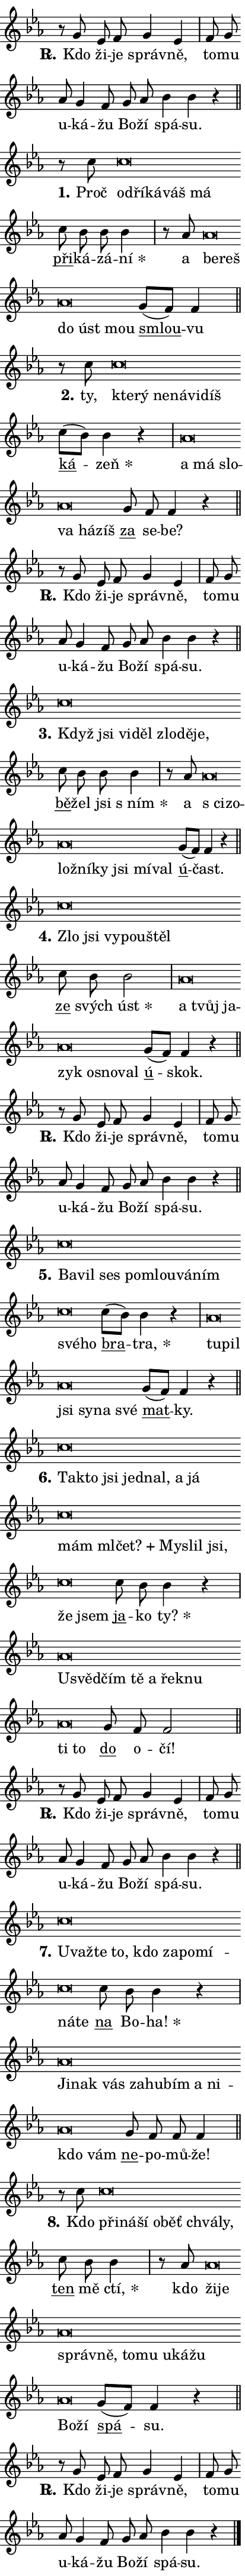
\version "2.24.0"
\header { tagline = "" }
\paper {
  indent = 0\cm
  top-margin = 0\cm
  right-margin = 0.13\cm % to fit lyric hyphens
  bottom-margin = 0\cm
  left-margin = 0\cm
  paper-width = 7\cm
  page-breaking = #ly:one-page-breaking
  system-system-spacing.basic-distance = #11
  score-system-spacing.basic-distance = #11
  ragged-last = ##f
}


%% Author: Thomas Morley
%% https://lists.gnu.org/archive/html/lilypond-user/2020-05/msg00002.html
#(define (line-position grob)
"Returns position of @var[grob} in current system:
   @code{'start}, if at first time-step
   @code{'end}, if at last time-step
   @code{'middle} otherwise
"
  (let* ((col (ly:item-get-column grob))
         (ln (ly:grob-object col 'left-neighbor))
         (rn (ly:grob-object col 'right-neighbor))
         (col-to-check-left (if (ly:grob? ln) ln col))
         (col-to-check-right (if (ly:grob? rn) rn col))
         (break-dir-left
           (and
             (ly:grob-property col-to-check-left 'non-musical #f)
             (ly:item-break-dir col-to-check-left)))
         (break-dir-right
           (and
             (ly:grob-property col-to-check-right 'non-musical #f)
             (ly:item-break-dir col-to-check-right))))
        (cond ((eqv? 1 break-dir-left) 'start)
              ((eqv? -1 break-dir-right) 'end)
              (else 'middle))))

#(define (tranparent-at-line-position vctor)
  (lambda (grob)
  "Relying on @code{line-position} select the relevant enry from @var{vctor}.
Used to determine transparency,"
    (case (line-position grob)
      ((end) (not (vector-ref vctor 0)))
      ((middle) (not (vector-ref vctor 1)))
      ((start) (not (vector-ref vctor 2))))))

noteHeadBreakVisibility =
#(define-music-function (break-visibility)(vector?)
"Makes @code{NoteHead}s transparent relying on @var{break-visibility}"
#{
  \override NoteHead.transparent =
    #(tranparent-at-line-position break-visibility)
#})

#(define delete-ledgers-for-transparent-note-heads
  (lambda (grob)
    "Reads whether a @code{NoteHead} is transparent.
If so this @code{NoteHead} is removed from @code{'note-heads} from
@var{grob}, which is supposed to be @code{LedgerLineSpanner}.
As a result ledgers are not printed for this @code{NoteHead}"
    (let* ((nhds-array (ly:grob-object grob 'note-heads))
           (nhds-list
             (if (ly:grob-array? nhds-array)
                 (ly:grob-array->list nhds-array)
                 '()))
           ;; Relies on the transparent-property being done before
           ;; Staff.LedgerLineSpanner.after-line-breaking is executed.
           ;; This is fragile ...
           (to-keep
             (remove
               (lambda (nhd)
                 (ly:grob-property nhd 'transparent #f))
               nhds-list)))
      ;; TODO find a better method to iterate over grob-arrays, similiar
      ;; to filter/remove etc for lists
      ;; For now rebuilt from scratch
      (set! (ly:grob-object grob 'note-heads)  '())
      (for-each
        (lambda (nhd)
          (ly:pointer-group-interface::add-grob grob 'note-heads nhd))
        to-keep))))

squashNotes = {
  \override NoteHead.X-extent = #'(-0.2 . 0.2)
  \override NoteHead.Y-extent = #'(-0.75 . 0)
  \override NoteHead.stencil =
    #(lambda (grob)
       (let ((pos (ly:grob-property grob 'staff-position)))
         (begin
           (if (< pos -7) (display "ERROR: Lower brevis then expected\n") (display "OK: Expected brevis position\n"))
           (if (<= pos -6) ly:text-interface::print ly:note-head::print))))
}
unSquashNotes = {
  \revert NoteHead.X-extent
  \revert NoteHead.Y-extent
  \revert NoteHead.stencil
}

hideNotes = \noteHeadBreakVisibility #begin-of-line-visible
unHideNotes = \noteHeadBreakVisibility #all-visible

% work-around for resetting accidentals
% https://lilypond.org/doc/v2.23/Documentation/notation/displaying-rhythms#unmetered-music
cadenzaMeasure = {
  \cadenzaOff
  \partial 1024 s1024
  \cadenzaOn
}

#(define-markup-command (accent layout props text) (markup?)
  "Underline accented syllable"
  (interpret-markup layout props
    #{\markup \override #'(offset . 4.3) \underline { #text }#}))

responsum = \markup \concat {
  "R" \hspace #-1.05 \path #0.1 #'((moveto 0 0.07) (lineto 0.9 0.8)) \hspace #0.05 "."
}

spaceSize = #0.6828661417322834 % exact space size for TeX Gyre Schola

\layout {
  \context {
    \Staff
    \remove "Time_signature_engraver"
    \override LedgerLineSpanner.after-line-breaking = #delete-ledgers-for-transparent-note-heads
  }
  \context {
    \Lyrics {
      \override LyricSpace.minimum-distance = \spaceSize
      \override LyricText.font-name = #"TeX Gyre Schola"
      \override LyricText.font-size = 1
      \override StanzaNumber.font-name = #"TeX Gyre Schola Bold"
      \override StanzaNumber.font-size = 1
    }
  }
  \context {
    \Score 
    \override NoteHead.text =
      #(lambda (grob) 
        (let ((pos (ly:grob-property grob 'staff-position)))
          #{\markup {
            \combine
              \halign #-0.55 \raise #(if (= pos -6) 0 0.5) \override #'(thickness . 2) \draw-line #'(3.2 . 0)
              \musicglyph "noteheads.sM1"
          }#}))
  }
}

% magnetic-lyrics.ily
%
%   written by
%     Jean Abou Samra <jean@abou-samra.fr>
%     Werner Lemberg <wl@gnu.org>
%
%   adapted by
%     Jiri Hon <jiri.hon@gmail.com>
%
% Version 2022-Apr-15

% https://www.mail-archive.com/lilypond-user@gnu.org/msg149350.html

#(define (Left_hyphen_pointer_engraver context)
   "Collect syllable-hyphen-syllable occurrences in lyrics and store
them in properties.  This engraver only looks to the left.  For
example, if the lyrics input is @code{foo -- bar}, it does the
following.

@itemize @bullet
@item
Set the @code{text} property of the @code{LyricHyphen} grob between
@q{foo} and @q{bar} to @code{foo}.

@item
Set the @code{left-hyphen} property of the @code{LyricText} grob with
text @q{foo} to the @code{LyricHyphen} grob between @q{foo} and
@q{bar}.
@end itemize

Use this auxiliary engraver in combination with the
@code{lyric-@/text::@/apply-@/magnetic-@/offset!} hook."
   (let ((hyphen #f)
         (text #f))
     (make-engraver
      (acknowledgers
       ((lyric-syllable-interface engraver grob source-engraver)
        (set! text grob)))
      (end-acknowledgers
       ((lyric-hyphen-interface engraver grob source-engraver)
        ;(when (not (grob::has-interface grob 'lyric-space-interface))
          (set! hyphen grob)));)
      ((stop-translation-timestep engraver)
       (when (and text hyphen)
         (ly:grob-set-object! text 'left-hyphen hyphen))
       (set! text #f)
       (set! hyphen #f)))))

#(define (lyric-text::apply-magnetic-offset! grob)
   "If the space between two syllables is less than the value in
property @code{LyricText@/.details@/.squash-threshold}, move the right
syllable to the left so that it gets concatenated with the left
syllable.

Use this function as a hook for
@code{LyricText@/.after-@/line-@/breaking} if the
@code{Left_@/hyphen_@/pointer_@/engraver} is active."
   (let ((hyphen (ly:grob-object grob 'left-hyphen #f)))
     (when hyphen
       (let ((left-text (ly:spanner-bound hyphen LEFT)))
         (when (grob::has-interface left-text 'lyric-syllable-interface)
           (let* ((common (ly:grob-common-refpoint grob left-text X))
                  (this-x-ext (ly:grob-extent grob common X))
                  (left-x-ext
                   (begin
                     ;; Trigger magnetism for left-text.
                     (ly:grob-property left-text 'after-line-breaking)
                     (ly:grob-extent left-text common X)))
                  ;; `delta` is the gap width between two syllables.
                  (delta (- (interval-start this-x-ext)
                            (interval-end left-x-ext)))
                  (details (ly:grob-property grob 'details))
                  (threshold (assoc-get 'squash-threshold details 0.2)))
             (when (< delta threshold)
               (let* (;; We have to manipulate the input text so that
                      ;; ligatures crossing syllable boundaries are not
                      ;; disabled.  For languages based on the Latin
                      ;; script this is essentially a beautification.
                      ;; However, for non-Western scripts it can be a
                      ;; necessity.
                      (lt (ly:grob-property left-text 'text))
                      (rt (ly:grob-property grob 'text))
                      (is-space (grob::has-interface hyphen 'lyric-space-interface))
                      (space (if is-space " " ""))
                      (extra-delta (if is-space spaceSize 0))
                      ;; Append new syllable.
                      (ltrt-space (if (and (string? lt) (string? rt))
                                (string-append lt space rt)
                                (make-concat-markup (list lt space rt))))
                      ;; Right-align `ltrt` to the right side.
                      (ltrt-space-markup (grob-interpret-markup
                               grob
                               (make-translate-markup
                                (cons (interval-length this-x-ext) 0)
                                (make-right-align-markup ltrt-space)))))
                 (begin
                   ;; Don't print `left-text`.
                   (ly:grob-set-property! left-text 'stencil #f)
                   ;; Set text and stencil (which holds all collected
                   ;; syllables so far) and shift it to the left.
                   (ly:grob-set-property! grob 'text ltrt-space)
                   (ly:grob-set-property! grob 'stencil ltrt-space-markup)
                   (ly:grob-translate-axis! grob (- (- delta extra-delta)) X))))))))))


#(define (lyric-hyphen::displace-bounds-first grob)
   ;; Make very sure this callback isn't triggered too early.
   (let ((left (ly:spanner-bound grob LEFT))
         (right (ly:spanner-bound grob RIGHT)))
     (ly:grob-property left 'after-line-breaking)
     (ly:grob-property right 'after-line-breaking)
     (ly:lyric-hyphen::print grob)))

squashThreshold = #0.4

\layout {
  \context {
    \Lyrics
    \consists #Left_hyphen_pointer_engraver
    \override LyricText.after-line-breaking =
      #lyric-text::apply-magnetic-offset!
    \override LyricHyphen.stencil = #lyric-hyphen::displace-bounds-first
    \override LyricText.details.squash-threshold = \squashThreshold
    \override LyricHyphen.minimum-distance = 0
    \override LyricHyphen.minimum-length = \squashThreshold
  }
}

squashText = \override LyricText.details.squash-threshold = 9999
unSquashText = \override LyricText.details.squash-threshold = \squashThreshold

leftText = \override LyricText.self-alignment-X = #LEFT
unLeftText = \revert LyricText.self-alignment-X

starOffset = #(lambda (grob) 
                (let ((x_offset (ly:self-alignment-interface::aligned-on-x-parent grob)))
                  (if (= x_offset 0) 0 (+ x_offset 1.2))))

star = #(define-music-function (syllable)(string?)
"Append star separator at the end of a syllable"
#{
  \once \override LyricText.X-offset = #starOffset
  \lyricmode { \markup {
    #syllable
    \override #'((font-name . "TeX Gyre Schola Bold")) \hspace #0.2 \lower #0.65 \larger "*"
  } }
#})

starAccent = #(define-music-function (syllable)(string?)
"Append star separator at the end of a syllable and make accent"
#{
  \once \override LyricText.X-offset = #starOffset
  \lyricmode { \markup {
    \accent #syllable
    \override #'((font-name . "TeX Gyre Schola Bold")) \hspace #0.2 \lower #0.65 \larger "*"
  } }
#})

breath = #(define-music-function (syllable)(string?)
"Append breathing indicator at the end of a syllable"
#{
  \lyricmode { \markup { #syllable "+" } }
#})

optionalBreath = #(define-music-function (syllable)(string?)
"Append optional breathing indicator at the end of a syllable"
#{
  \lyricmode { \markup { #syllable "(+)" } }
#})


\score {
    <<
        \new Voice = "melody" { \cadenzaOn \key es \major \relative { r8 g' es f g4 es \cadenzaMeasure \bar "|" f8 g \bar "" as g4 f8 \bar "" g as \bar "" bes4 bes r \cadenzaMeasure \bar "||" \break } }
        \new Lyrics \lyricsto "melody" { \lyricmode { \set stanza = \responsum
Kdo ži -- je správ -- ně, to -- mu u -- ká -- žu Bo -- ží spá -- su. } }
    >>
    \layout {}
}

\score {
    <<
        \new Voice = "melody" { \cadenzaOn \key es \major \relative { r8 c''8 \squashNotes c\breve*1/16 \hideNotes \breve*1/16 \bar "" \breve*1/16 \bar "" \breve*1/16 \breve*1/16 \bar "" \unHideNotes \unSquashNotes \bar "" c8 bes bes bes4 \cadenzaMeasure \bar "|" r8 as8 \squashNotes as\breve*1/16 \hideNotes \breve*1/16 \bar "" \breve*1/16 \bar "" \breve*1/16 \breve*1/16 \bar "" \unHideNotes \unSquashNotes \bar "" g8[( f)] f4 \cadenzaMeasure \bar "||" \break } }
        \new Lyrics \lyricsto "melody" { \lyricmode { \set stanza = "1."
Proč \leftText od -- \squashText ří -- ká -- váš má \unLeftText \unSquashText \markup \accent při -- ká -- zá -- \star ní a \leftText be -- \squashText reš do úst mou \unLeftText \unSquashText \markup \accent smlou -- vu } }
    >>
    \layout {}
}

\score {
    <<
        \new Voice = "melody" { \cadenzaOn \key es \major \relative { r8 c''8 \squashNotes c\breve*1/16 \hideNotes \breve*1/16 \bar "" \breve*1/16 \bar "" \breve*1/16 \bar "" \breve*1/16 \breve*1/16 \bar "" \unHideNotes \unSquashNotes \bar "" c8[( bes)] bes4 r \cadenzaMeasure \bar "|" \squashNotes as\breve*1/16 \hideNotes \breve*1/16 \bar "" \breve*1/16 \bar "" \breve*1/16 \bar "" \breve*1/16 \breve*1/16 \bar "" \unHideNotes \unSquashNotes \bar "" g8 f f4 r \cadenzaMeasure \bar "||" \break } }
        \new Lyrics \lyricsto "melody" { \lyricmode { \set stanza = "2."
ty, \leftText kte -- \squashText rý ne -- ná -- vi -- díš \unLeftText \unSquashText \markup \accent ká -- \star zeň \leftText a \squashText má slo -- va há -- zíš \unLeftText \unSquashText \markup \accent za se -- be? } }
    >>
    \layout {}
}

\score {
    <<
        \new Voice = "melody" { \cadenzaOn \key es \major \relative { r8 g' es f g4 es \cadenzaMeasure \bar "|" f8 g \bar "" as g4 f8 \bar "" g as \bar "" bes4 bes r \cadenzaMeasure \bar "||" \break } }
        \new Lyrics \lyricsto "melody" { \lyricmode { \set stanza = \responsum
Kdo ži -- je správ -- ně, to -- mu u -- ká -- žu Bo -- ží spá -- su. } }
    >>
    \layout {}
}

\score {
    <<
        \new Voice = "melody" { \cadenzaOn \key es \major \relative { \squashNotes c''\breve*1/16 \hideNotes \breve*1/16 \bar "" \breve*1/16 \bar "" \breve*1/16 \bar "" \breve*1/16 \bar "" \breve*1/16 \breve*1/16 \bar "" \unHideNotes \unSquashNotes \bar "" c8 bes bes bes4 \cadenzaMeasure \bar "|" r8 as8 \squashNotes as\breve*1/16 \hideNotes \breve*1/16 \bar "" \breve*1/16 \bar "" \breve*1/16 \bar "" \breve*1/16 \bar "" \breve*1/16 \bar "" \breve*1/16 \breve*1/16 \bar "" \unHideNotes \unSquashNotes \bar "" g8[( f)] f4 r \cadenzaMeasure \bar "||" \break } }
        \new Lyrics \lyricsto "melody" { \lyricmode { \set stanza = "3."
\leftText Když \squashText jsi vi -- děl zlo -- dě -- je, \unLeftText \unSquashText \markup \accent bě -- žel jsi \star "s ním" a \leftText "s ci" -- \squashText zo -- lož -- ní -- ky jsi mí -- val \unLeftText \unSquashText \markup \accent ú -- čast. } }
    >>
    \layout {}
}

\score {
    <<
        \new Voice = "melody" { \cadenzaOn \key es \major \relative { \squashNotes c''\breve*1/16 \hideNotes \breve*1/16 \bar "" \breve*1/16 \bar "" \breve*1/16 \breve*1/16 \bar "" \unHideNotes \unSquashNotes \bar "" c8 bes bes2 \cadenzaMeasure \bar "|" \squashNotes as\breve*1/16 \hideNotes \breve*1/16 \bar "" \breve*1/16 \bar "" \breve*1/16 \bar "" \breve*1/16 \bar "" \breve*1/16 \breve*1/16 \bar "" \unHideNotes \unSquashNotes \bar "" g8[( f)] f4 r \cadenzaMeasure \bar "||" \break } }
        \new Lyrics \lyricsto "melody" { \lyricmode { \set stanza = "4."
\leftText Zlo \squashText jsi vy -- pou -- štěl \unLeftText \unSquashText \markup \accent ze svých \star úst \leftText a \squashText tvůj ja -- zyk os -- no -- val \unLeftText \unSquashText \markup \accent ú -- skok. } }
    >>
    \layout {}
}

\score {
    <<
        \new Voice = "melody" { \cadenzaOn \key es \major \relative { r8 g' es f g4 es \cadenzaMeasure \bar "|" f8 g \bar "" as g4 f8 \bar "" g as \bar "" bes4 bes r \cadenzaMeasure \bar "||" \break } }
        \new Lyrics \lyricsto "melody" { \lyricmode { \set stanza = \responsum
Kdo ži -- je správ -- ně, to -- mu u -- ká -- žu Bo -- ží spá -- su. } }
    >>
    \layout {}
}

\score {
    <<
        \new Voice = "melody" { \cadenzaOn \key es \major \relative { \squashNotes c''\breve*1/16 \hideNotes \breve*1/16 \bar "" \breve*1/16 \bar "" \breve*1/16 \bar "" \breve*1/16 \bar "" \breve*1/16 \bar "" \breve*1/16 \bar "" \breve*1/16 \breve*1/16 \bar "" \unHideNotes \unSquashNotes \bar "" c8[( bes)] bes4 r \cadenzaMeasure \bar "|" \squashNotes as\breve*1/16 \hideNotes \breve*1/16 \bar "" \breve*1/16 \bar "" \breve*1/16 \bar "" \breve*1/16 \breve*1/16 \bar "" \unHideNotes \unSquashNotes \bar "" g8[( f)] f4 r \cadenzaMeasure \bar "||" \break } }
        \new Lyrics \lyricsto "melody" { \lyricmode { \set stanza = "5."
\leftText Ba -- \squashText vil ses po -- mlou -- vá -- ním své -- ho \unLeftText \unSquashText \markup \accent bra -- \star tra, \leftText tu -- \squashText pil jsi sy -- na své \unLeftText \unSquashText \markup \accent mat -- ky. } }
    >>
    \layout {}
}

\score {
    <<
        \new Voice = "melody" { \cadenzaOn \key es \major \relative { \squashNotes c''\breve*1/16 \hideNotes \breve*1/16 \bar "" \breve*1/16 \bar "" \breve*1/16 \bar "" \breve*1/16 \bar "" \breve*1/16 \bar "" \breve*1/16 \bar "" \breve*1/16 \bar "" \breve*1/16 \bar "" \breve*1/16 \bar "" \breve*1/16 \bar "" \breve*1/16 \bar "" \breve*1/16 \bar "" \breve*1/16 \breve*1/16 \bar "" \unHideNotes \unSquashNotes \bar "" c8 bes bes4 r \cadenzaMeasure \bar "|" \squashNotes as\breve*1/16 \hideNotes \breve*1/16 \bar "" \breve*1/16 \bar "" \breve*1/16 \bar "" \breve*1/16 \bar "" \breve*1/16 \bar "" \breve*1/16 \bar "" \breve*1/16 \breve*1/16 \bar "" \unHideNotes \unSquashNotes \bar "" g8 f f2 \cadenzaMeasure \bar "||" \break } }
        \new Lyrics \lyricsto "melody" { \lyricmode { \set stanza = "6."
\leftText Tak -- \squashText to jsi jed -- nal, a já mám ml -- \breath "čet?" My -- slil jsi, že jsem \unLeftText \unSquashText \markup \accent ja -- ko \star ty? \leftText U -- \squashText svěd -- čím tě a řek -- nu ti to \unLeftText \unSquashText \markup \accent do o -- čí! } }
    >>
    \layout {}
}

\score {
    <<
        \new Voice = "melody" { \cadenzaOn \key es \major \relative { r8 g' es f g4 es \cadenzaMeasure \bar "|" f8 g \bar "" as g4 f8 \bar "" g as \bar "" bes4 bes r \cadenzaMeasure \bar "||" \break } }
        \new Lyrics \lyricsto "melody" { \lyricmode { \set stanza = \responsum
Kdo ži -- je správ -- ně, to -- mu u -- ká -- žu Bo -- ží spá -- su. } }
    >>
    \layout {}
}

\score {
    <<
        \new Voice = "melody" { \cadenzaOn \key es \major \relative { \squashNotes c''\breve*1/16 \hideNotes \breve*1/16 \bar "" \breve*1/16 \bar "" \breve*1/16 \bar "" \breve*1/16 \bar "" \breve*1/16 \bar "" \breve*1/16 \bar "" \breve*1/16 \bar "" \breve*1/16 \breve*1/16 \bar "" \unHideNotes \unSquashNotes \bar "" c8 bes bes4 r \cadenzaMeasure \bar "|" \squashNotes as\breve*1/16 \hideNotes \breve*1/16 \bar "" \breve*1/16 \bar "" \breve*1/16 \bar "" \breve*1/16 \bar "" \breve*1/16 \bar "" \breve*1/16 \bar "" \breve*1/16 \bar "" \breve*1/16 \breve*1/16 \bar "" \unHideNotes \unSquashNotes \bar "" g8 f f f4 \cadenzaMeasure \bar "||" \break } }
        \new Lyrics \lyricsto "melody" { \lyricmode { \set stanza = "7."
\leftText U -- \squashText važ -- te to, kdo za -- po -- mí -- ná -- te \unLeftText \unSquashText \markup \accent na Bo -- \star ha! \leftText Ji -- \squashText nak vás za -- hu -- bím a ni -- kdo vám \unLeftText \unSquashText \markup \accent ne -- po -- mů -- že! } }
    >>
    \layout {}
}

\score {
    <<
        \new Voice = "melody" { \cadenzaOn \key es \major \relative { r8 c''8 \squashNotes c\breve*1/16 \hideNotes \breve*1/16 \bar "" \breve*1/16 \bar "" \breve*1/16 \bar "" \breve*1/16 \bar "" \breve*1/16 \breve*1/16 \bar "" \unHideNotes \unSquashNotes \bar "" c8 bes bes4 \cadenzaMeasure \bar "|" r8 as8 \squashNotes as\breve*1/16 \hideNotes \breve*1/16 \bar "" \breve*1/16 \bar "" \breve*1/16 \bar "" \breve*1/16 \bar "" \breve*1/16 \bar "" \breve*1/16 \bar "" \breve*1/16 \bar "" \breve*1/16 \bar "" \breve*1/16 \breve*1/16 \bar "" \unHideNotes \unSquashNotes \bar "" g8[( f)] f4 r \cadenzaMeasure \bar "||" \break } }
        \new Lyrics \lyricsto "melody" { \lyricmode { \set stanza = "8."
Kdo \leftText při -- \squashText ná -- ší o -- běť chvá -- ly, \unLeftText \unSquashText \markup \accent ten mě \star ctí, kdo \leftText ži -- \squashText je správ -- ně, to -- mu u -- ká -- žu Bo -- ží \unLeftText \unSquashText \markup \accent spá -- su. } }
    >>
    \layout {}
}

\score {
    <<
        \new Voice = "melody" { \cadenzaOn \key es \major \relative { r8 g' es f g4 es \cadenzaMeasure \bar "|" f8 g \bar "" as g4 f8 \bar "" g as \bar "" bes4 bes r \cadenzaMeasure \bar "||" \break } \bar "|." }
        \new Lyrics \lyricsto "melody" { \lyricmode { \set stanza = \responsum
Kdo ži -- je správ -- ně, to -- mu u -- ká -- žu Bo -- ží spá -- su. } }
    >>
    \layout {}
}
